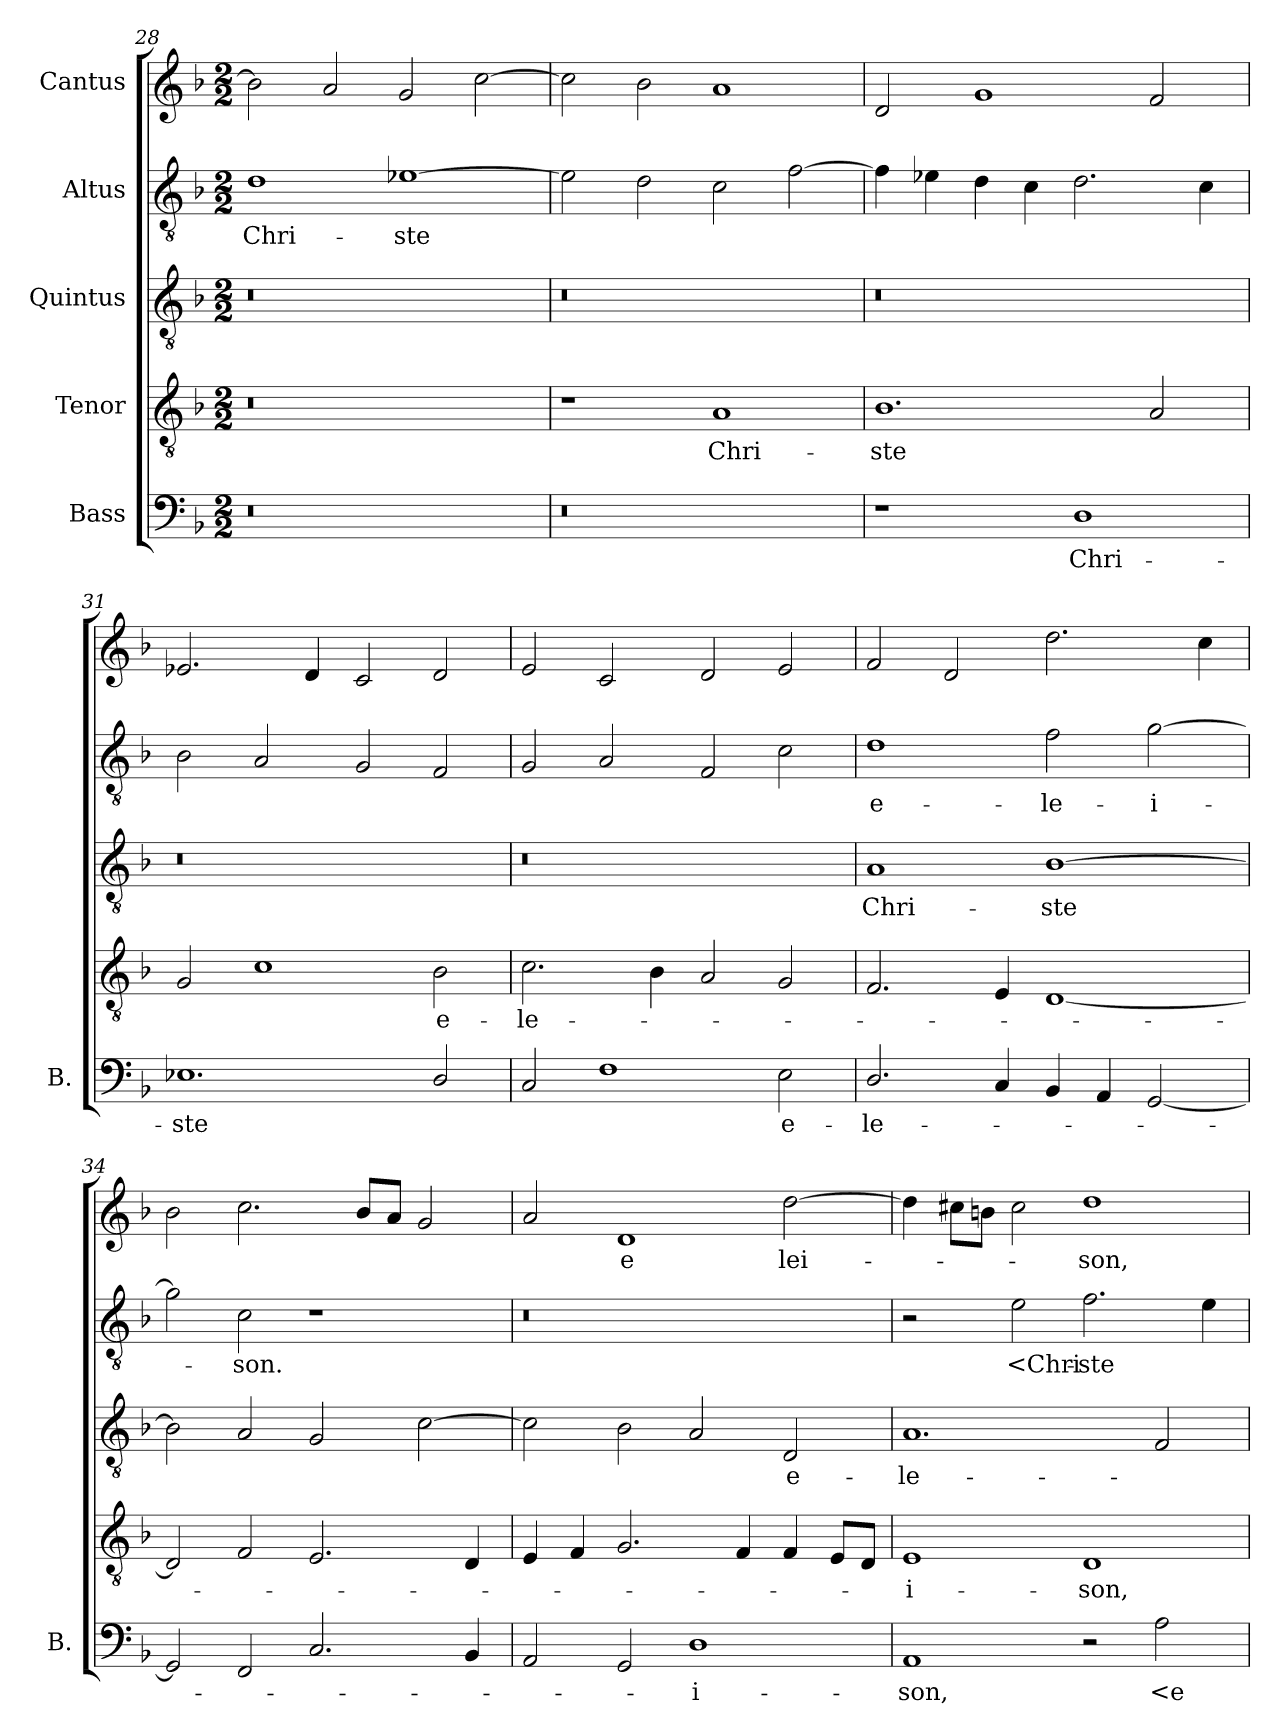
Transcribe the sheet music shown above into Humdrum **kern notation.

**kern	**text	**kern	**text	**kern	**text	**kern	**text	**kern	**text
*part5	*part5	*part4	*part4	*part3	*part3	*part2	*part2	*part1	*part1
*staff5	*staff5	*staff4	*staff4	*staff3	*staff3	*staff2	*staff2	*staff1	*staff1
*I"Bass	*	*I"Tenor	*	*I"Quintus	*	*I"Altus	*	*I"Cantus	*
*I'B.	*	*	*	*	*	*	*	*	*
*clefF4	*	*clefGv2	*	*clefGv2	*	*clefGv2	*	*clefG2	*
*	*	*ITrd7c12	*	*ITrd7c12	*	*ITrd7c12	*	*	*
*k[b-]	*	*k[b-]	*	*k[b-]	*	*k[b-]	*	*k[b-]	*
*F:	*	*F:	*	*F:	*	*F:	*	*F:	*
*M2/2	*	*M2/2	*	*M2/2	*	*M2/2	*	*M2/2	*
=28	=28	=28	=28	=28	=28	=28	=28	=28	=28
!LO:N:vis=0	!	!LO:N:vis=0	!	!LO:N:vis=0	!	!	!	!	!
1r	.	1r	.	1r	.	1D\	Chri-	2b-\]	.
.	.	.	.	.	.	.	.	2a/	.
1ryy	.	1ryy	.	1ryy	.	[1E-X\	-ste	2g/	.
.	.	.	.	.	.	.	.	[2cc\	.
=29	=29	=29	=29	=29	=29	=29	=29	=29	=29
!LO:N:vis=0	!	!	!	!LO:N:vis=0	!	!	!	!	!
1r	.	1r	.	1r	.	2E-\]	.	2cc\]	.
.	.	.	.	.	.	2D\	.	2b-\	.
1ryy	.	1AA/	Chri-	1ryy	.	2C\	.	1a/	.
.	.	.	.	.	.	[2F\	.	.	.
=30	=30	=30	=30	=30	=30	=30	=30	=30	=30
!	!	!	!	!LO:N:vis=0	!	!	!	!	!
1r	.	1.BB-\	-ste	1r	.	4F\]	.	2d/	.
.	.	.	.	.	.	4E-\	.	.	.
.	.	.	.	.	.	4D\	.	1g/	.
.	.	.	.	.	.	4C\	.	.	.
1D\	Chri-	.	.	1ryy	.	2.D\	.	.	.
.	.	2AA/	.	.	.	.	.	2f/	.
.	.	.	.	.	.	4C\	.	.	.
=31	=31	=31	=31	=31	=31	=31	=31	=31	=31
!	!	!	!	!LO:N:vis=0	!	!	!	!	!
1.E-X\	-ste	2GG/	.	1r	.	2BB-\	.	2.e-X/	.
.	.	1C\	.	.	.	2AA/	.	.	.
.	.	.	.	.	.	.	.	4d/	.
.	.	.	.	1ryy	.	2GG/	.	2c/	.
2D/	.	2BB-\	e-	.	.	2FF/	.	2d/	.
=32	=32	=32	=32	=32	=32	=32	=32	=32	=32
!	!	!	!	!LO:N:vis=0	!	!	!	!	!
2C/	.	2.C\	-le-	1r	.	2GG/	.	2e/	.
1F\	.	.	.	.	.	2AA/	.	2c/	.
.	.	4BB-\	.	.	.	.	.	.	.
.	.	2AA/	.	1ryy	.	2FF/	.	2d/	.
2E\	e-	2GG/	.	.	.	2C\	.	2e/	.
=33	=33	=33	=33	=33	=33	=33	=33	=33	=33
2.D/	-le-	2.FF/	.	1AA/	Chri-	1D\	e-	2f/	.
.	.	.	.	.	.	.	.	2d/	.
4C/	.	4EE/	.	.	.	.	.	.	.
4BB-/	.	[1DD/	.	[1BB-\	-ste	2F\	-le-	2.dd\	.
4AA/	.	.	.	.	.	.	.	.	.
[2GG/	.	.	.	.	.	[2G\	-i-	.	.
.	.	.	.	.	.	.	.	4cc\	.
=34	=34	=34	=34	=34	=34	=34	=34	=34	=34
2GG/]	.	2DD/]	.	2BB-\]	.	2G\]	.	2b-\	.
2FF/	.	2FF/	.	2AA/	.	2C\	-son.	2.cc\	.
2.C/	.	2.EE/	.	2GG/	.	1r	.	.	.
.	.	.	.	.	.	.	.	8b-/L	.
.	.	.	.	.	.	.	.	8a/J	.
.	.	.	.	[2C\	.	.	.	2g/	.
4BB-/	.	4DD/	.	.	.	.	.	.	.
=35	=35	=35	=35	=35	=35	=35	=35	=35	=35
!	!	!	!	!	!	!LO:N:vis=0	!	!	!
2AA/	.	4EE/	.	2C\]	.	1r	.	2a/	.
.	.	4FF/	.	.	.	.	.	.	.
2GG/	.	2.GG/	.	2BB-\	.	.	.	1d/	e
1D\	-i-	.	.	2AA/	.	1ryy	.	.	.
.	.	4FF/	.	.	.	.	.	.	.
.	.	4FF/	.	2DD/	e-	.	.	[2dd\	lei-
.	.	8EE/L	.	.	.	.	.	.	.
.	.	8DD/J	.	.	.	.	.	.	.
=36	=36	=36	=36	=36	=36	=36	=36	=36	=36
1AA/	-son,	1EE/	-i-	1.AA/	-le-	2r	.	4dd\]	.
.	.	.	.	.	.	.	.	8cc#\L	.
.	.	.	.	.	.	.	.	8b\J	.
.	.	.	.	.	.	2E\	<Chri-	2cc#\	.
2r	.	1DD/	-son,	.	.	2.F\	-ste	1dd\	-son,
2A\	<e-	.	.	2FF/	.	.	.	.	.
.	.	.	.	.	.	4E\	.	.	.
=	=	=	=	=	=	=	=	=	=
*-	*-	*-	*-	*-	*-	*-	*-	*-	*-
